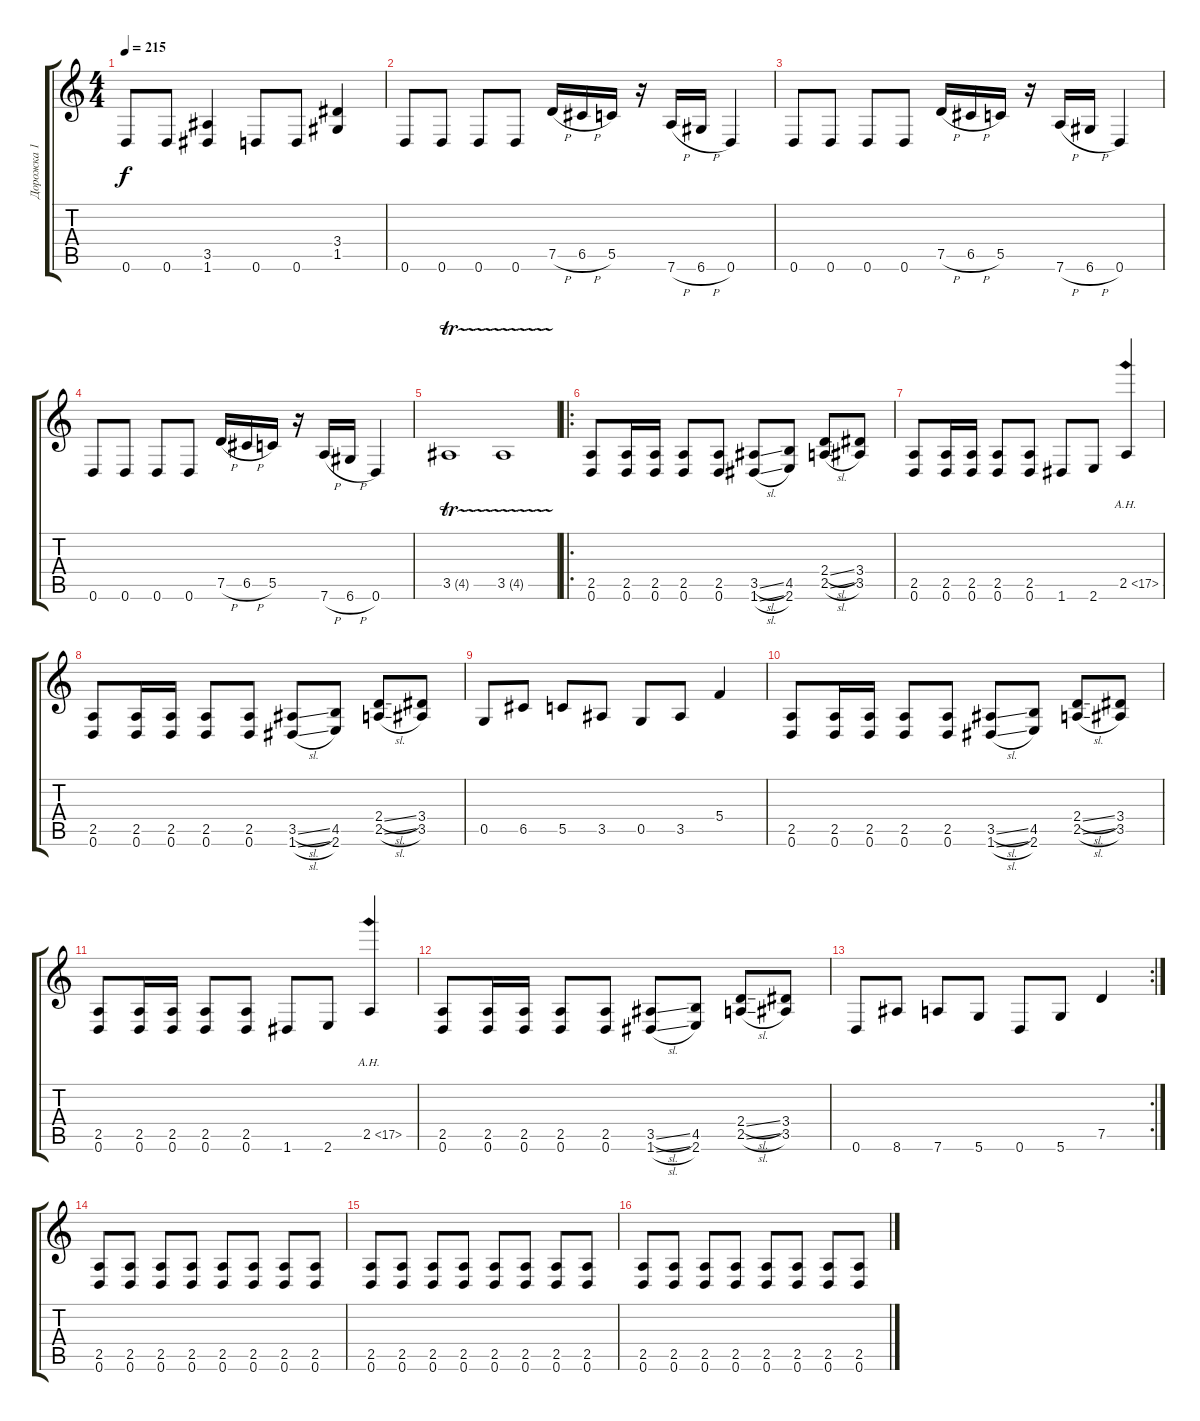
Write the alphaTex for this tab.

\track ("Дорожка 1" "Дорожка 1") {instrument distortionguitar}
\staff {score tabs}
\tuning (D4 A3 F3 C3 G2 D2) {hide}
\ts (4 4)
\tempo 215
\clef g2
\ks c
0.6.8{dy f} 0.6.8 (3.5 1.6).4 0.6.8 0.6.8 (3.4 1.5).4 |
0.6.8 0.6.8 0.6.8 0.6.8 7.5{h}.16 6.5{h}.16 5.5.16 r.16 7.6{h}.16 6.6{h}.16 0.6.4 |
0.6.8 0.6.8 0.6.8 0.6.8 7.5{h}.16 6.5{h}.16 5.5.16 r.16 7.6{h}.16 6.6{h}.16 0.6.4 |
0.6.8 0.6.8 0.6.8 0.6.8 7.5{h}.16 6.5{h}.16 5.5.16 r.16 7.6{h}.16 6.6{h}.16 0.6.4 |
3.5{tr (4 16)}.1 3.5{tr (4 16)}.1 |
\ro
(2.5 0.6).8 (2.5 0.6).16 (2.5 0.6).16 (2.5 0.6).8 (2.5 0.6).8 (3.5{sl} 1.6{sl}).8 (4.5 2.6).8 (2.4{sl} 2.5{sl}).8 (3.4 3.5).8 |
(2.5 0.6).8 (2.5 0.6).16 (2.5 0.6).16 (2.5 0.6).8 (2.5 0.6).8 1.6.8 2.6.8 2.5{ah 15}.4 |
(2.5 0.6).8 (2.5 0.6).16 (2.5 0.6).16 (2.5 0.6).8 (2.5 0.6).8 (3.5{sl} 1.6{sl}).8 (4.5 2.6).8 (2.4{sl} 2.5{sl}).8 (3.4 3.5).8 |
0.5.8 6.5.8 5.5.8 3.5.8 0.5.8 3.5.8 5.4.4 |
(2.5 0.6).8 (2.5 0.6).16 (2.5 0.6).16 (2.5 0.6).8 (2.5 0.6).8 (3.5{sl} 1.6{sl}).8 (4.5 2.6).8 (2.4{sl} 2.5{sl}).8 (3.4 3.5).8 |
(2.5 0.6).8 (2.5 0.6).16 (2.5 0.6).16 (2.5 0.6).8 (2.5 0.6).8 1.6.8 2.6.8 2.5{ah 15}.4 |
(2.5 0.6).8 (2.5 0.6).16 (2.5 0.6).16 (2.5 0.6).8 (2.5 0.6).8 (3.5{sl} 1.6{sl}).8 (4.5 2.6).8 (2.4{sl} 2.5{sl}).8 (3.4 3.5).8 |
\rc 2
0.6.8 8.6.8 7.6.8 5.6.8 0.6.8 5.6.8 7.5.4 |
(2.5 0.6).8 (2.5 0.6).8 (2.5 0.6).8 (2.5 0.6).8 (2.5 0.6).8 (2.5 0.6).8 (2.5 0.6).8 (2.5 0.6).8 |
(2.5 0.6).8 (2.5 0.6).8 (2.5 0.6).8 (2.5 0.6).8 (2.5 0.6).8 (2.5 0.6).8 (2.5 0.6).8 (2.5 0.6).8 |
(2.5 0.6).8 (2.5 0.6).8 (2.5 0.6).8 (2.5 0.6).8 (2.5 0.6).8 (2.5 0.6).8 (2.5 0.6).8 (2.5 0.6).8
